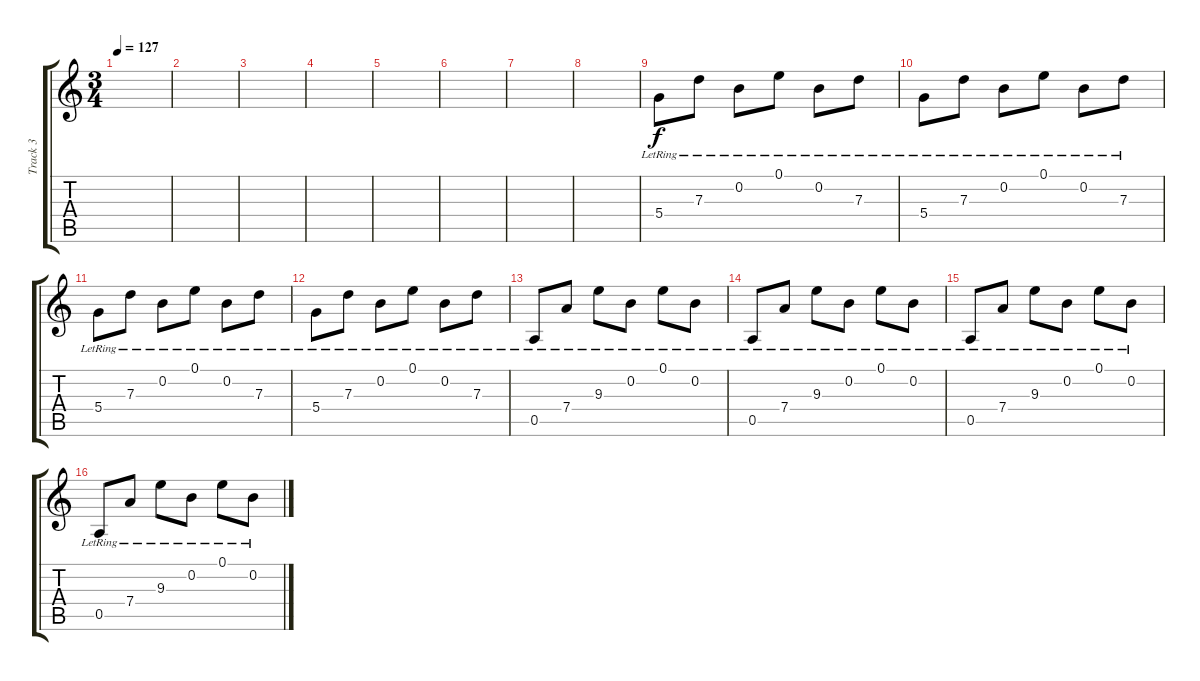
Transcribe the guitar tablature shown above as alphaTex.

\track ("Track 3" "Track 3") {instrument acousticguitarsteel}
\staff {score tabs}
\tuning (E4 B3 G3 D3 A2 E2) {hide}
\ts (3 4)
\tempo 127
\clef g2
\ks c
|
|
|
|
|
|
|
|
5.4{lr}.8 7.3{lr}.8 0.2{lr}.8 0.1{lr}.8 0.2{lr}.8 7.3{lr}.8 |
5.4{lr}.8 7.3{lr}.8 0.2{lr}.8 0.1{lr}.8 0.2{lr}.8 7.3{lr}.8 |
5.4{lr}.8 7.3{lr}.8 0.2{lr}.8 0.1{lr}.8 0.2{lr}.8 7.3{lr}.8 |
5.4{lr}.8 7.3{lr}.8 0.2{lr}.8 0.1{lr}.8 0.2{lr}.8 7.3{lr}.8 |
0.5{lr}.8 7.4{lr}.8 9.3{lr}.8 0.2{lr}.8 0.1{lr}.8 0.2{lr}.8 |
0.5{lr}.8 7.4{lr}.8 9.3{lr}.8 0.2{lr}.8 0.1{lr}.8 0.2{lr}.8 |
0.5{lr}.8 7.4{lr}.8 9.3{lr}.8 0.2{lr}.8 0.1{lr}.8 0.2{lr}.8 |
0.5{lr}.8 7.4{lr}.8 9.3{lr}.8 0.2{lr}.8 0.1{lr}.8 0.2{lr}.8
